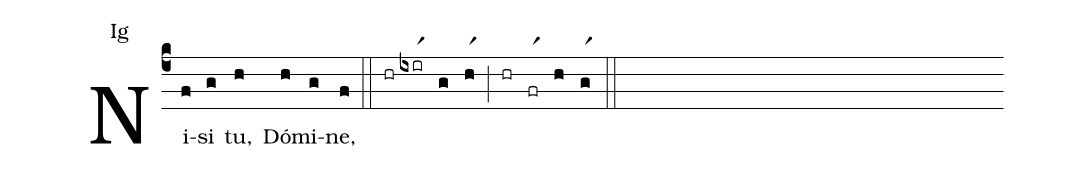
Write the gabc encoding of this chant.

annotation: Ig;
%%
(c4)Ni(f)si(g) tu,(h) Dó(h)mi(g)ne,(f) (::) (hr)(ixirr1)(g)(hr1)(;)(hr)(frr1)(h)(gr1)(::)
